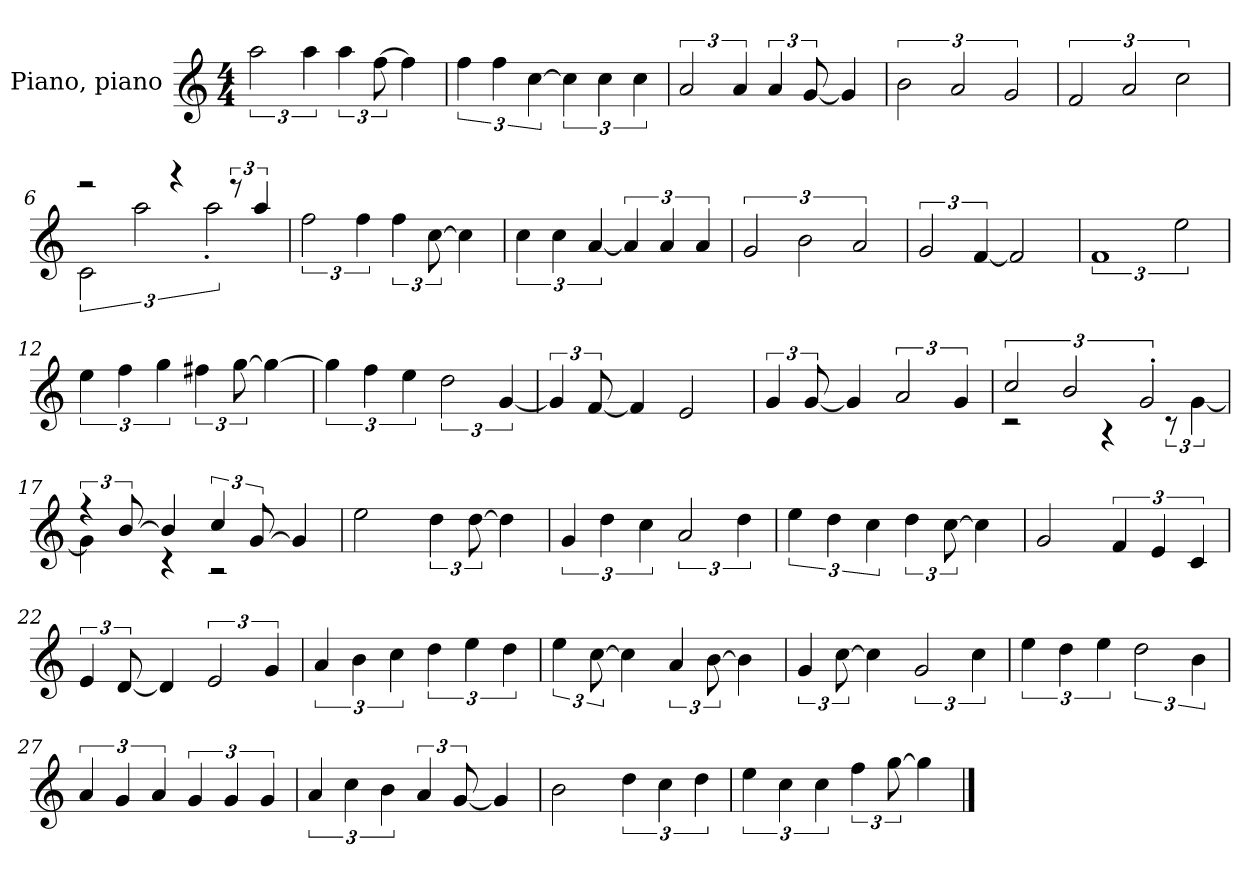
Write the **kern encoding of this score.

**kern
*part1
*staff1
*I"Piano, piano
*clefG2
*k[]
*M4/4
*MM160
=1
3aa\
6aa\
6aa\
[12ff\
4ff\]
=2
6ff\
6ff\
[6cc\
6cc\]
6cc\
6cc\
=3
3a/
6a/
6a/
[12g/
4g/]
=4
3b\
3a/
3g/
=5
3f/
3a/
3cc\
=6
*^
2r	3c\
.	3aa\
4r	.
.	3aa'\
12r	.
6aa/	.
*v	*v
=7
3ff\
6ff\
6ff\
[12cc\
4cc\]
!!LO:LB:g=z
=8
6cc\
6cc\
[6a/
6a/]
6a/
6a/
=9
3g/
3b\
3a/
=10
3g/
[6f/
2f/]
=11
3%2f
3ee\
=12
6ee\
6ff\
6gg\
6ff#X\
[12gg\
4gg\_
=13
6gg\]
6ff\
6ee\
3dd\
[6g/
=14
6g/]
[12f/
4f/]
2e/
=15
6g/
[12g/
4g/]
3a/
6g/
!!LO:LB:g=z
=16
*^
3cc/	2r
3b/	.
.	4r
3g'/	.
.	12r
.	[6g\
=17	=17
6r	4g\]
[12b/	.
4b/]	4r
6cc/	2r
[12g/	.
4g/]	.
*v	*v
=18
2ee\
6dd\
[12dd\
4dd\]
=19
6g/
6dd\
6cc\
3a/
6dd\
=20
6ee\
6dd\
6cc\
6dd\
[12cc\
4cc\]
=21
2g/
6f/
6e/
6c/
=22
6e/
[12d/
4d/]
3e/
6g/
!!LO:LB:g=z
=23
6a/
6b\
6cc\
6dd\
6ee\
6dd\
=24
6ee\
[12cc\
4cc\]
6a/
[12b\
4b\]
=25
6g/
[12cc\
4cc\]
3g/
6cc\
=26
6ee\
6dd\
6ee\
3dd\
6b\
=27
6a/
6g/
6a/
6g/
6g/
6g/
=28
6a/
6cc\
6b\
6a/
[12g/
4g/]
=29
2b\
6dd\
6cc\
6dd\
!!LO:LB:g=z
=30
6ee\
6cc\
6cc\
6ff\
[12gg\
4gg\]
==
*-
